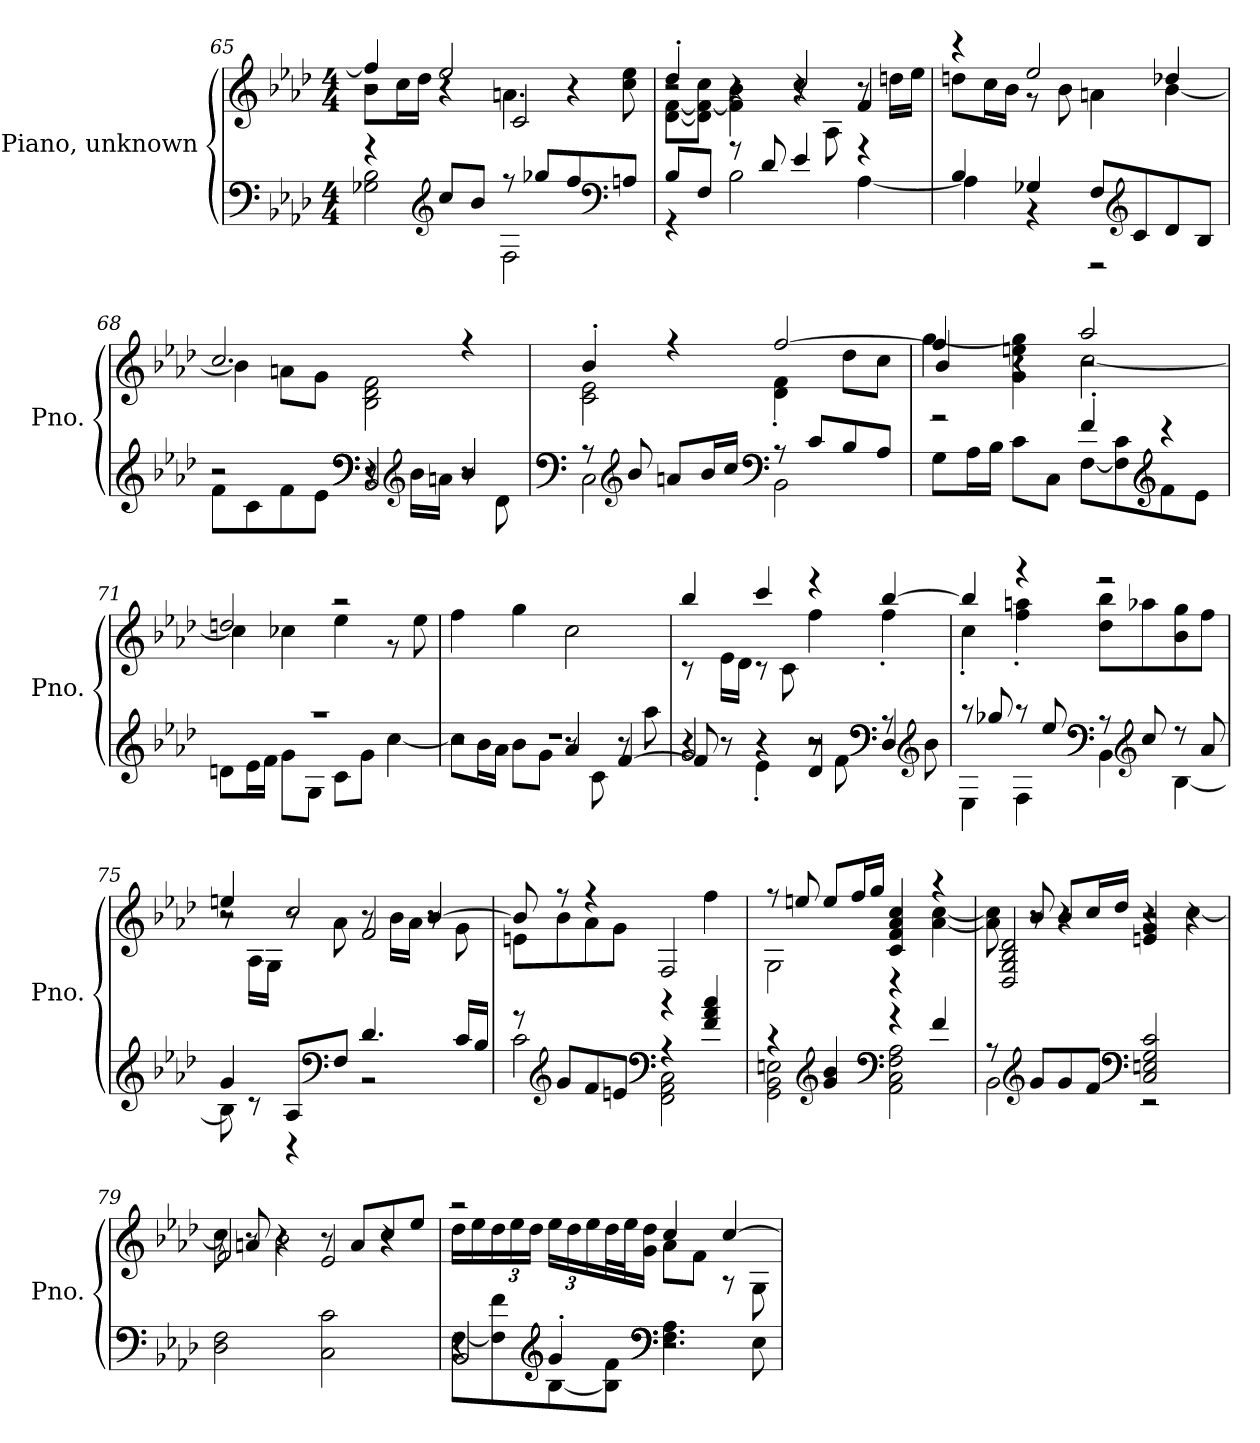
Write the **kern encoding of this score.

**kern	**kern
*part1	*part1
*staff2	*staff1
*I"Piano, unknown	*
*I'Pno.	*
!!LO:LB:g=z
*clefF4	*clefG2
*k[b-e-a-d-]	*k[b-e-a-d-]
*M4/4	*M4/4
=65	=65
*^	*^
*	*	*	*^
4r	2G-X\ 2B-\	4ff/]	8b-\L	2r
.	.	.	16cc\L	.
.	.	.	16dd-\JJ	.
*clefG2	*	*	*	*
8cc/L	.	2ee-/	4r	.
8b-/J	.	.	.	.
8r	2F\	.	4.an\	2c/
8gg-X/L	.	.	.	.
8ff/	.	4r	.	.
*clefF4	*	*	*	*
8An/J	.	.	8cc\ 8ee-\	.
=66	=66	=66	=66	=66
8B-/L	4r	4dd-'/	[8d-\ [8f\L	2r
8F/J	.	.	8d-\] 8f\_ 8cc\J	.
8r	2B-\	4r	4f\] 4b-\	.
8d-/	.	.	.	.
4e-/	.	2cc/	8r	4r
.	.	.	8A-\	.
4r	[4A-\	.	8r	4f/
.	.	.	16ddn\LL	.
.	.	.	16ee-\JJ	.
*	*	*	*v	*v
=67	=67	=67	=67
4B-/	4A-\]	4r	8ddn\L
.	.	.	16cc\L
.	.	.	16b-\JJ
4G-X/	4r	2ee-/	8r
.	.	.	8b-\
8F/L	2r	.	4an\
*clefG2	*	*	*
8c/	.	.	.
8d-/	.	4dd-X/	[4b-\
8B-/J	.	.	.
!!LO:PB:g=z	!!
=68	=68	=68	=68
*	*^	*	*
2r	8f\L	2r	2.cc/	4b-\]
.	8c\	.	.	.
.	8f\	.	.	8an\L
.	8e-\J	.	.	8g\J
*clefF4	*	*	*	*
4r	8r	2BB-/	.	2B-\ 2d-\ 2f\
*clefG2	*	*	*	*
.	16b-\LL	.	.	.
.	16an\JJ	.	.	.
4b-/	8r	.	4r	.
.	8d-\	.	.	.
*v	*v	*v	*	*
=69	=69	=69
*clefF4	*	*
*^	*	*
8r	2C\	4b-'/	2c\ 2e-\
*clefG2	*	*	*
8b-/	.	.	.
8an/L	.	4r	.
16b-/L	.	.	.
16cc/JJ	.	.	.
*clefF4	*	*	*
8r	2BB-\	[2ff/	4d-\' 4f\'
8c/L	.	.	.
8B-/	.	.	8dd-\L
8A-/J	.	.	8cc\J
=70	=70	=70	=70
*	*	*	*^
2r	8G\L	4ff/]	[4gg\	4b-/
.	16A-\L	.	.	.
.	16B-\JJ	.	.	.
.	8c\L	4r	4g\ 4een\ 4gg\]	4r
.	8C\J	.	.	.
4f'/	[8F\L	2aa-/	[2cc\	2r
.	8F\] 8c\	.	.	.
*clefG2	*	*	*	*
4r	8f\	.	.	.
.	8e-\J	.	.	.
*	*	*	*v	*v
!!LO:LB:g=z
=71	=71	=71	=71
1r	8dn\L	2ddn/	4cc\]
.	16e-\L	.	.
.	16f\JJ	.	.
.	8g\L	.	4cc-X\
.	8G\J	.	.
.	8c\L	2r	4ee-\
.	8g\J	.	.
.	[4cc\	.	8r
.	.	.	8ee-\
*	*	*v	*v
=72	=72	=72
*	*^	*
1r	8cc\L]	2r	4ff\
.	16b-\L	.	.
.	16a-\JJ	.	.
.	8b-\L	.	4gg\
.	8g\J	.	.
.	8r	4a-/	2cc\
.	8c\	.	.
.	8r	[4f/	.
.	8aa-\	.	.
=73	=73	=73	=73
*	*	*	*^
2g/	4r	8f/]	4bb-/	8r
.	.	8r	.	16e-\LL
.	.	.	.	16d-\JJ
.	4e-'\	4r	4ccc/	8r
.	.	.	.	8c\
2r	8r	4d-/	4r	4ff\
.	8f\	.	.	.
*clefF4	*	*	*	*
.	8r	4D-/	[4bb-/	4ff'\
*clefG2	*	*	*	*
.	8b-\	.	.	.
*	*v	*v	*	*
!!LO:LB:g=z	!!
=74	=74	=74	=74
8r	4E-\	4bb-/]	4cc'\
8gg-X/	.	.	.
8r	4F\	4r	4ff\' 4aan\'
8ee-/	.	.	.
*clefF4	*	*	*
8r	4BB-\	2r	8dd-\ 8bb-\L
*clefG2	*	*	*
8cc/	.	.	8aa-X\
8r	[4B-\	.	8b-\ 8gg\
8a-/	.	.	8ff\J
=75	=75	=75	=75
*	*	*	*^
4g/	8B-\]	4een/	8r	2r
.	8r	.	16A-\LL	.
.	.	.	16G\JJ	.
8A-/L	4r	2cc/	8r	.
*clefF4	*	*	*	*
8F/J	.	.	8a-\	.
4.d-/	2r	.	8r	2f/
.	.	.	16b-\LL	.
.	.	.	16a-\JJ	.
.	.	[4b-/	8r	.
16c/LL	.	.	8g\	.
16B-/JJ	.	.	.	.
*	*	*	*v	*v
=76	=76	=76	=76
8r	2c\	8b-/]	8en\L
*clefG2	*	*	*
8g/L	.	8r	8b-\
8f/	.	4r	8a-\
8en/J	.	.	8g\J
*clefF4	*	*	*
4r	2FF\ 2AA-\ 2C\	2F/	4r
4f/ 4a-/ 4cc/	.	.	4ff\
!!LO:LB:g=z	!!
=77	=77	=77	=77
4r	2GG\ 2BB-\ 2En\	8r	2G\
.	.	8een/	.
*clefG2	*	*	*
4g/ 4b-/	.	8ee/L	.
.	.	16ff/L	.
.	.	16gg/JJ	.
*clefF4	*	*	*
4r	2AA-\ 2C\ 2F\ 2A-\	4c/ 4f/ 4a-/ 4cc/	4r
4f/	.	4r	[4a-\ [4cc\
=78	=78	=78	=78
*	*	*	*^
8r	2BB-\	8r	8a-\] 8cc\]	2D-/ 2G/ 2B-/ 2d-/
*clefG2	*	*	*	*
8g/L	.	8b-/	8r	.
8g/	.	8b-/L	4r	.
8f/J	.	16cc/L	.	.
.	.	16dd-/JJ	.	.
*clefF4	*	*	*	*
2C/ 2En/ 2G/ 2c/	2r	4en/ 4g/	4r	2r
.	.	4r	[4cc\	.
*v	*v	*	*	*
=79	=79	=79	=79
2D-\ 2F\	8r	8cc\]	2f/
.	8an/	8r	.
.	4r	2b-\	.
2C\ 2c\	8r	.	2e-/
.	8a/L	.	.
.	8cc/	4r	.
.	8ee-/J	.	.
*	*	*v	*v
!!LO:LB:g=z
=80	=80	=80
*^	*	*
*	*^	*	*
4r	[8F\L	2BB-/	2r	16dd-\LL
.	.	.	.	16ee-\
*	*	*	*	*Xbrackettup
.	8F\] 8f\	.	.	24dd-\
.	.	.	.	24ee-\
.	.	.	.	24dd-\JJ
*clefG2	*	*	*	*
4g'/	[8B-\	.	.	24ee-\LL
.	.	.	.	24dd-\
.	.	.	.	24ee-\
.	8B-\] 8f\J	.	.	32dd-\L
.	.	.	.	32ee-\J
.	.	.	.	16g\ 16dd-\JJ
*clefF4	*	*	*	*
2r	4.F\ 4.A-\	2r	4cc/	8a-\L
.	.	.	.	8f\J
.	.	.	[4cc/	8r
.	8E-\	.	.	8G\
*v	*v	*v	*	*
*	*v	*v
=	=
*-	*-
